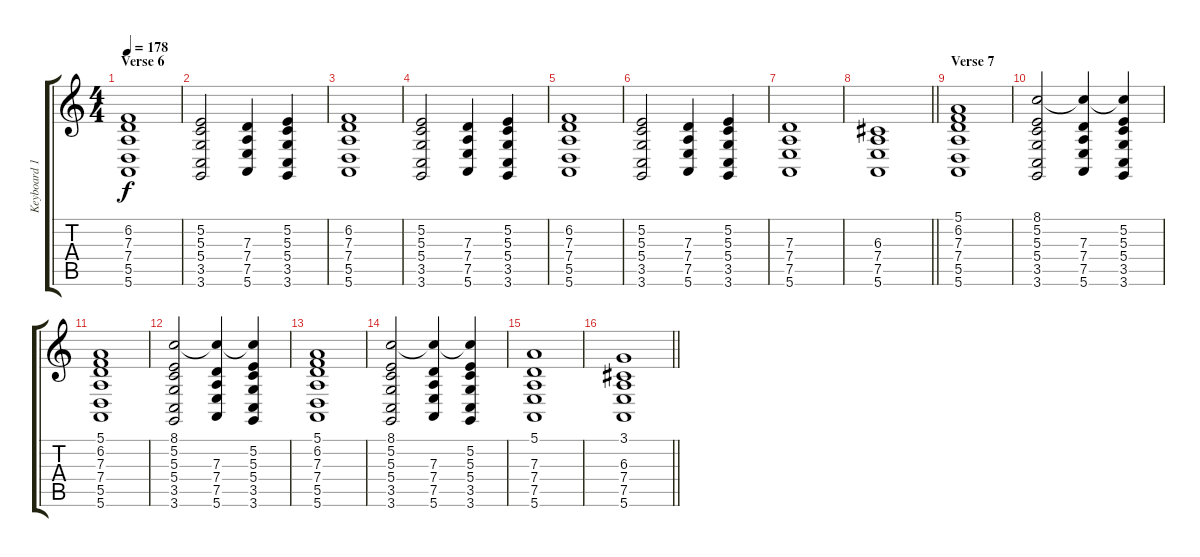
\track ("Keyboard 1" "Keyboard 1") {instrument synthstrings2}
\staff {score tabs}
\tuning (E4 B3 G3 D3 A2 E2) {hide}
\ts (4 4)
\section ("" "Verse 6")
\tempo 178
\clef g2
\ks c
(6.2 7.3 7.4 5.5 5.6).1{dy f} |
(5.2 5.3 5.4 3.5 3.6).2 (7.3 7.4 7.5 5.6).4 (5.2 5.3 5.4 3.5 3.6).4 |
(6.2 7.3 7.4 5.5 5.6).1 |
(5.2 5.3 5.4 3.5 3.6).2 (7.3 7.4 7.5 5.6).4 (5.2 5.3 5.4 3.5 3.6).4 |
(6.2 7.3 7.4 5.5 5.6).1 |
(5.2 5.3 5.4 3.5 3.6).2 (7.3 7.4 7.5 5.6).4 (5.2 5.3 5.4 3.5 3.6).4 |
(7.3 7.4 7.5 5.6).1 |
\barLineRight lightlight
(6.3 7.4 7.5 5.6).1 |
\section ("" "Verse 7")
(5.1 6.2 7.3 7.4 5.5 5.6).1 |
(8.1 5.2 5.3 5.4 3.5 3.6).2 (8.1{t} 7.3 7.4 7.5 5.6).4 (8.1{t} 5.2 5.3 5.4 3.5 3.6).4 |
(5.1 6.2 7.3 7.4 5.5 5.6).1 |
(8.1 5.2 5.3 5.4 3.5 3.6).2 (8.1{t} 7.3 7.4 7.5 5.6).4 (8.1{t} 5.2 5.3 5.4 3.5 3.6).4 |
(5.1 6.2 7.3 7.4 5.5 5.6).1 |
(8.1 5.2 5.3 5.4 3.5 3.6).2 (8.1{t} 7.3 7.4 7.5 5.6).4 (8.1{t} 5.2 5.3 5.4 3.5 3.6).4 |
(5.1 7.3 7.4 7.5 5.6).1 |
\barLineRight lightlight
(3.1 6.3 7.4 7.5 5.6).1
